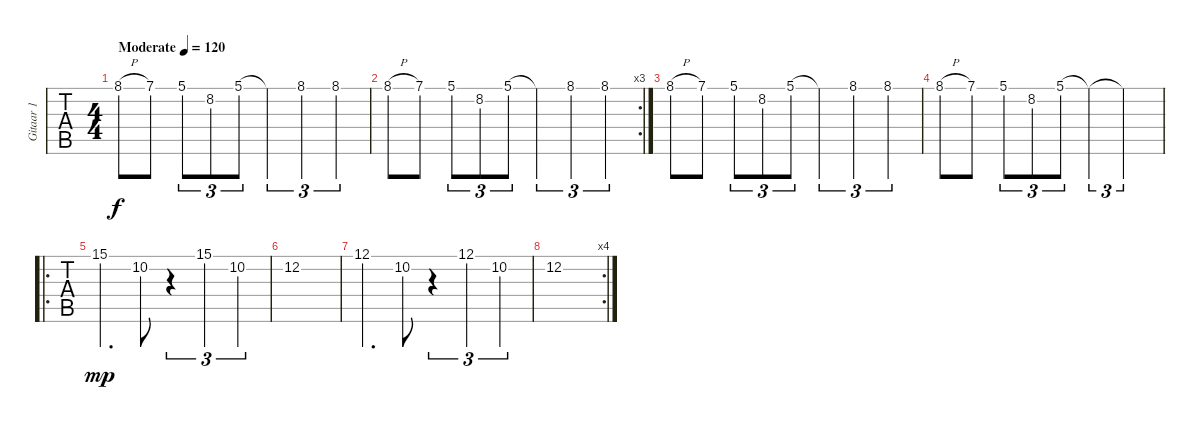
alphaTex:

\track ("Gitaar 1" "Gitaar 1") {instrument overdrivenguitar}
\staff {tabs}
\tuning (E4 B3 G3 D3 A2 E2) {hide}
\ts (4 4)
\tempo (120 "Moderate")
\clef g2
\ks c
8.1{h}.8{dy f instrument overdrivenguitar} 7.1.8 5.1.8{tu (3 2)} 8.2.8{tu (3 2)} 5.1.8{tu (3 2)} 5.1{t}.4{tu (3 2)} 8.1.4{tu (3 2)} 8.1.4{tu (3 2)} |
\rc 3
8.1{h}.8 7.1.8 5.1.8{tu (3 2)} 8.2.8{tu (3 2)} 5.1.8{tu (3 2)} 5.1{t}.4{tu (3 2)} 8.1.4{tu (3 2)} 8.1.4{tu (3 2)} |
8.1{h}.8 7.1.8 5.1.8{tu (3 2)} 8.2.8{tu (3 2)} 5.1.8{tu (3 2)} 5.1{t}.4{tu (3 2)} 8.1.4{tu (3 2)} 8.1.4{tu (3 2)} |
8.1{h}.8 7.1.8 5.1.8{tu (3 2)} 8.2.8{tu (3 2)} 5.1.8{tu (3 2)} 5.1{t}.4{tu (3 2)} 5.1{t}.2{tu (3 2)} |
\ro
15.1.4{d dy mp} 10.2.8 r.4{tu (3 2)} 15.1.4{tu (3 2)} 10.2.4{tu (3 2)} |
12.2.1 |
12.1.4{d} 10.2.8 r.4{tu (3 2)} 12.1.4{tu (3 2)} 10.2.4{tu (3 2)} |
\rc 4
12.2.1
